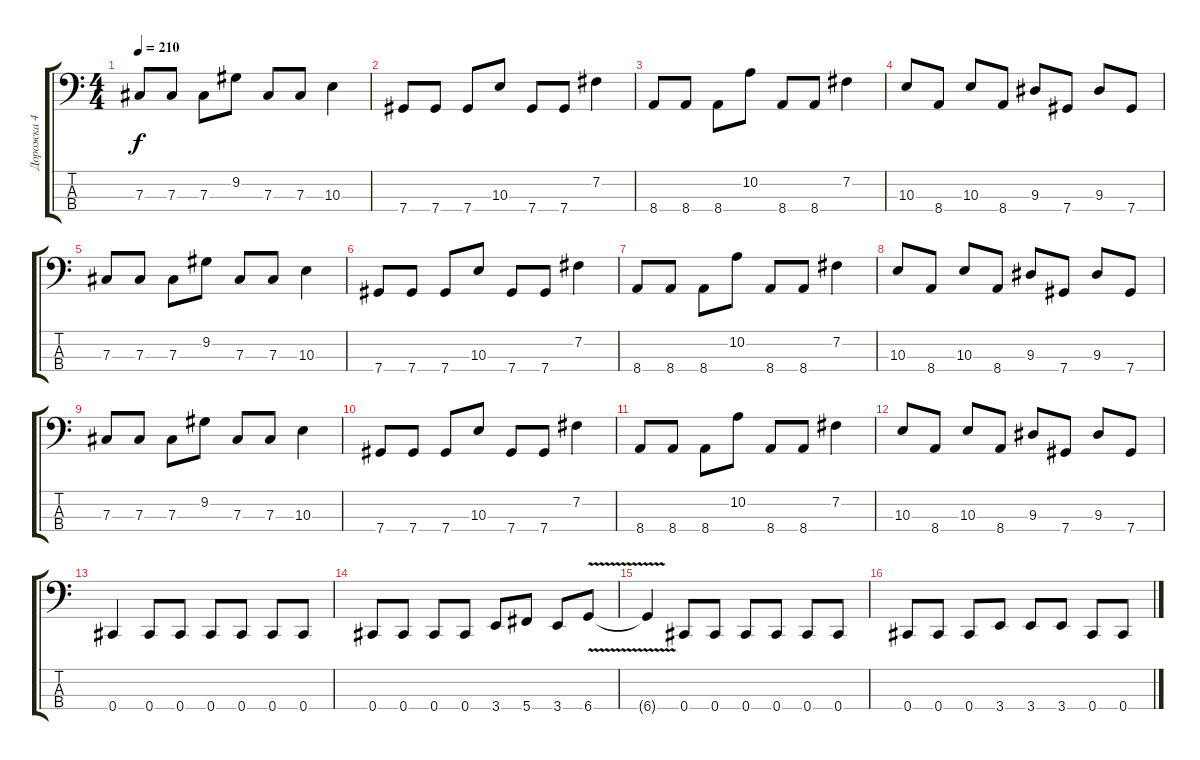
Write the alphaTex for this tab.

\track ("Дорожка 4" "Дорожка 4") {instrument electricbasspick}
\staff {score tabs}
\tuning (E2 B1 Gb1 Db1) {hide}
\ts (4 4)
\tempo 210
\clef f4
\ks c
7.3.8{dy f} 7.3.8 7.3.8 9.2.8 7.3.8 7.3.8 10.3.4 |
7.4.8 7.4.8 7.4.8 10.3.8 7.4.8 7.4.8 7.2.4 |
8.4.8 8.4.8 8.4.8 10.2.8 8.4.8 8.4.8 7.2.4 |
10.3.8 8.4.8 10.3.8 8.4.8 9.3.8 7.4.8 9.3.8 7.4.8 |
7.3.8 7.3.8 7.3.8 9.2.8 7.3.8 7.3.8 10.3.4 |
7.4.8 7.4.8 7.4.8 10.3.8 7.4.8 7.4.8 7.2.4 |
8.4.8 8.4.8 8.4.8 10.2.8 8.4.8 8.4.8 7.2.4 |
10.3.8 8.4.8 10.3.8 8.4.8 9.3.8 7.4.8 9.3.8 7.4.8 |
7.3.8 7.3.8 7.3.8 9.2.8 7.3.8 7.3.8 10.3.4 |
7.4.8 7.4.8 7.4.8 10.3.8 7.4.8 7.4.8 7.2.4 |
8.4.8 8.4.8 8.4.8 10.2.8 8.4.8 8.4.8 7.2.4 |
10.3.8 8.4.8 10.3.8 8.4.8 9.3.8 7.4.8 9.3.8 7.4.8 |
0.4.4 0.4.8 0.4.8 0.4.8 0.4.8 0.4.8 0.4.8 |
0.4.8 0.4.8 0.4.8 0.4.8 3.4.8 5.4.8 3.4.8 6.4{v}.8 |
6.4{t}.4 0.4.8 0.4.8 0.4.8 0.4.8 0.4.8 0.4.8 |
0.4.8 0.4.8 0.4.8 3.4.8 3.4.8 3.4.8 0.4.8 0.4.8
